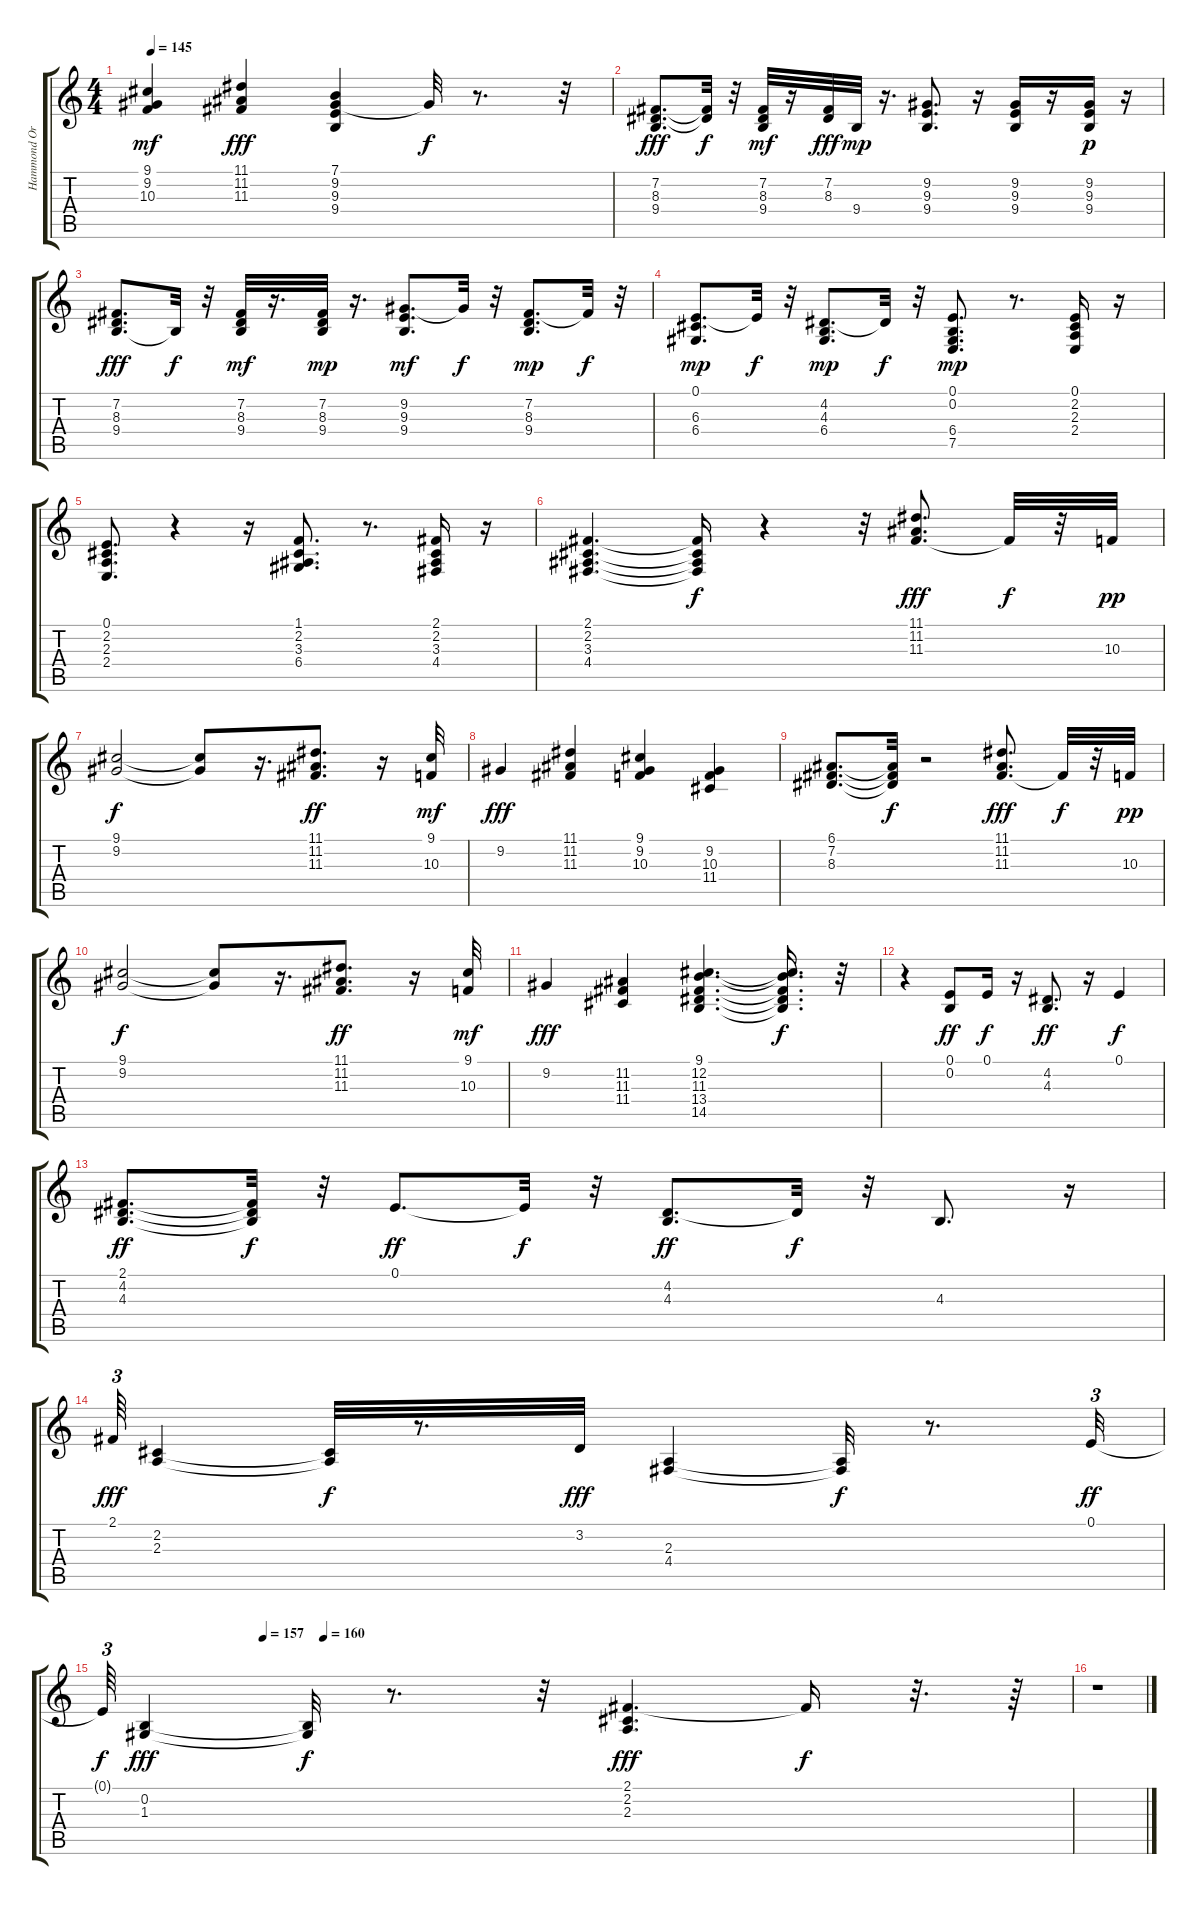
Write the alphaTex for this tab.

\track ("Hammond Organ " "Hammond Or") {instrument drawbarorgan}
\staff {score tabs}
\tuning (E4 B3 G3 D3 A2 E2) {hide}
\ts (4 4)
\tempo 145
\clef g2
\ks c
(9.1 9.2 10.3).4{dy mf} (11.1 11.2 11.3).4{dy fff} (7.1 9.2 9.3 9.4).4 9.2{t}.32{dy f} r.8{d} r.32 |
(7.2 8.3 9.4).8{d dy fff} (7.2{t} 8.3{t}).32{dy f} r.32 (7.2 8.3 9.4).32{dy mf} r.16 (7.2 8.3).32{dy fff} 9.4.32{dy mp} r.16{d} (9.2 9.3 9.4).8{d} r.16 (9.2 9.3 9.4).16 r.16 (9.2 9.3 9.4).16{dy p} r.16 |
(7.2 8.3 9.4).8{d dy fff} 9.4{t}.32{dy f} r.32 (7.2 8.3 9.4).32{dy mf} r.16{d} (7.2 8.3 9.4).32{dy mp} r.16{d} (9.2 9.3 9.4).8{d dy mf} 9.2{t}.32{dy f} r.32 (7.2 8.3 9.4).8{d dy mp} 7.2{t}.32{dy f} r.32 |
(0.1 6.3 6.4).8{d dy mp} 0.1{t}.32{dy f} r.32 (4.2 4.3 6.4).8{d dy mp} 4.2{t}.32{dy f} r.32 (0.1 0.2 6.4 7.5).8{d dy mp} r.8{d} (0.1 2.2 2.3 2.4).16 r.16 |
(0.1 2.2 2.3 2.4).8{d} r.4 r.16 (1.1 2.2 3.3 6.4).8{d} r.8{d} (2.1 2.2 3.3 4.4).16 r.16 |
(2.1 2.2 3.3 4.4).4{d} (2.1{t} 2.2{t} 3.3{t} 4.4{t}).16{dy f} r.4 r.32 (11.1 11.2 11.3).8{d dy fff} 11.3{t}.32{dy f} r.32 10.3.32{dy pp} |
(9.1 9.2).2{dy f} (9.1{t} 9.2{t}).8 r.16{d} (11.1 11.2 11.3).8{d dy ff} r.16 (9.1 10.3).32{dy mf} |
9.2.4{dy fff} (11.1 11.2 11.3).4 (9.1 9.2 10.3).4 (9.2 10.3 11.4).4 |
(6.1 7.2 8.3).8{d} (6.1{t} 7.2{t} 8.3{t}).32{dy f} r.2 (11.1 11.2 11.3).8{d dy fff} 11.3{t}.32{dy f} r.32 10.3.32{dy pp} |
(9.1 9.2).2{dy f} (9.1{t} 9.2{t}).8 r.16{d} (11.1 11.2 11.3).8{d dy ff} r.16 (9.1 10.3).32{dy mf} |
9.2.4{dy fff} (11.2 11.3 11.4).4 (9.1 12.2 11.3 13.4 14.5).4{d} (9.1{t} 12.2{t} 11.3{t} 13.4{t} 14.5{t}).16{d dy f} r.32 |
r.4 (0.1 0.2).8{dy ff} 0.1.16{dy f} r.16 (4.2 4.3).8{d dy ff} r.16 0.1.4{dy f} |
(2.1 4.2 4.3).8{d dy ff} (2.1{t} 4.2{t} 4.3{t}).32{dy f} r.32 0.1.8{d dy ff} 0.1{t}.32{dy f} r.32 (4.2 4.3).8{d dy ff} 4.2{t}.32{dy f} r.32 4.3.8{d} r.16 |
2.1.64{tu (3 2) dy fff} (2.2 2.3).4 (2.2{t} 2.3{t}).32{dy f} r.8{d} 3.2.32{dy fff} (2.3 4.4).4 (2.3{t} 4.4{t}).32{dy f} r.8{d} 0.1.32{tu (3 2) dy ff} |
\tempo (157 0.16666666666666666)
\tempo (160 0.22916666666666666)
0.1{t}.64{tu (3 2) dy f} (0.2 1.3).4{dy fff} (0.2{t} 1.3{t}).32{dy f} r.8{d} r.32 (2.1 2.2 2.3).4{d dy fff} 2.1{t}.16{dy f} r.32{d} r.64 |
r.1
